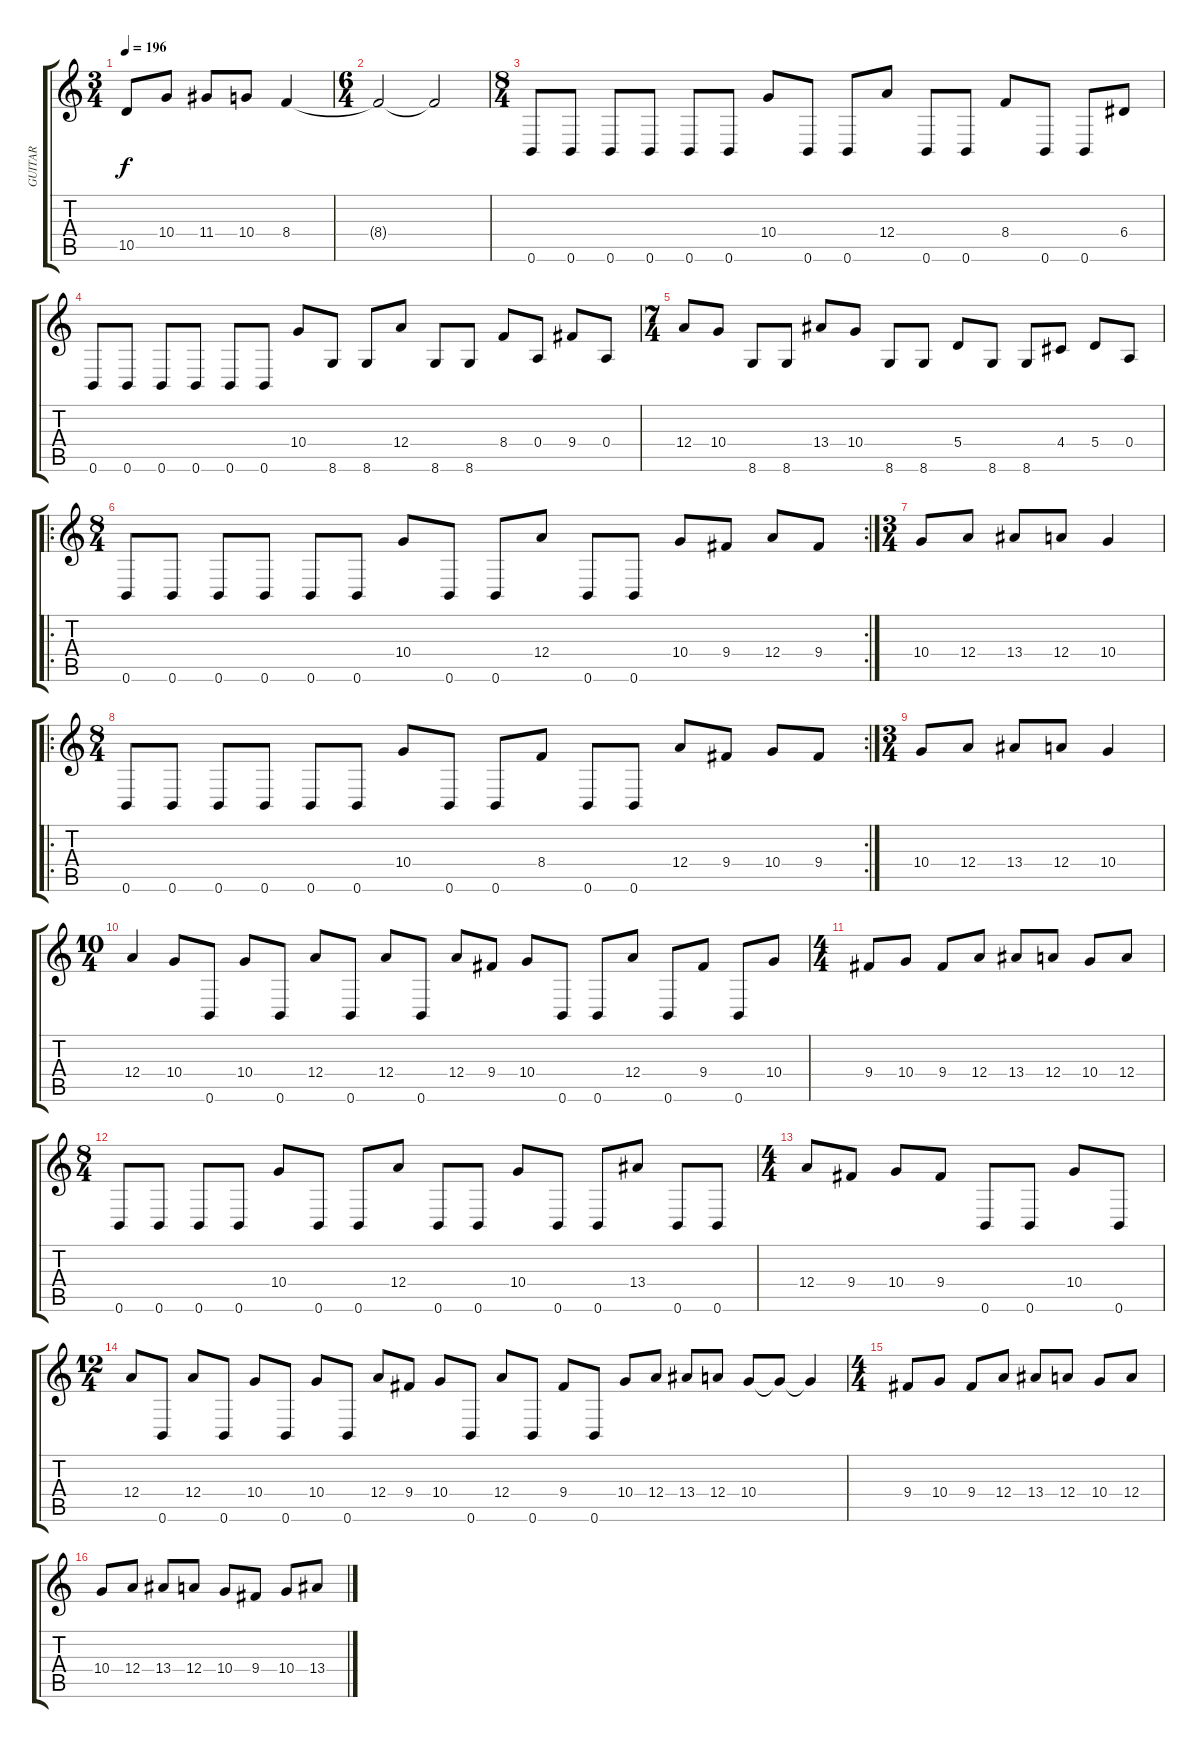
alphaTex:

\track ("GUITAR" "GUITAR") {instrument distortionguitar}
\staff {score tabs}
\tuning (B3 Gb3 D3 A2 E2 B1) {hide}
\ts (3 4)
\tempo 196
\clef g2
\ks c
10.5.8{dy f} 10.4.8 11.4.8 10.4.8 8.4.4 |
\ts (6 4)
8.4{t}.2 8.4{t}.2 |
\ts (8 4)
0.6.8 0.6.8 0.6.8 0.6.8 0.6.8 0.6.8 10.4.8 0.6.8 0.6.8 12.4.8 0.6.8 0.6.8 8.4.8 0.6.8 0.6.8 6.4.8 |
0.6.8 0.6.8 0.6.8 0.6.8 0.6.8 0.6.8 10.4.8 8.6.8 8.6.8 12.4.8 8.6.8 8.6.8 8.4.8 0.4.8 9.4.8 0.4.8 |
\ts (7 4)
12.4.8 10.4.8 8.6.8 8.6.8 13.4.8 10.4.8 8.6.8 8.6.8 5.4.8 8.6.8 8.6.8 4.4.8 5.4.8 0.4.8 |
\ro
\rc 2
\ts (8 4)
0.6.8 0.6.8 0.6.8 0.6.8 0.6.8 0.6.8 10.4.8 0.6.8 0.6.8 12.4.8 0.6.8 0.6.8 10.4.8 9.4.8 12.4.8 9.4.8 |
\ts (3 4)
10.4.8 12.4.8 13.4.8 12.4.8 10.4.4 |
\ro
\rc 2
\ts (8 4)
0.6.8 0.6.8 0.6.8 0.6.8 0.6.8 0.6.8 10.4.8 0.6.8 0.6.8 8.4.8 0.6.8 0.6.8 12.4.8 9.4.8 10.4.8 9.4.8 |
\ts (3 4)
10.4.8 12.4.8 13.4.8 12.4.8 10.4.4 |
\ts (10 4)
12.4.4 10.4.8 0.6.8 10.4.8 0.6.8 12.4.8 0.6.8 12.4.8 0.6.8 12.4.8 9.4.8 10.4.8 0.6.8 0.6.8 12.4.8 0.6.8 9.4.8 0.6.8 10.4.8 |
\ts (4 4)
9.4.8 10.4.8 9.4.8 12.4.8 13.4.8 12.4.8 10.4.8 12.4.8 |
\ts (8 4)
0.6.8 0.6.8 0.6.8 0.6.8 10.4.8 0.6.8 0.6.8 12.4.8 0.6.8 0.6.8 10.4.8 0.6.8 0.6.8 13.4.8 0.6.8 0.6.8 |
\ts (4 4)
12.4.8 9.4.8 10.4.8 9.4.8 0.6.8 0.6.8 10.4.8 0.6.8 |
\ts (12 4)
12.4.8 0.6.8 12.4.8 0.6.8 10.4.8 0.6.8 10.4.8 0.6.8 12.4.8 9.4.8 10.4.8 0.6.8 12.4.8 0.6.8 9.4.8 0.6.8 10.4.8 12.4.8 13.4.8 12.4.8 10.4.8 10.4{t}.8 10.4{t}.4 |
\ts (4 4)
9.4.8 10.4.8 9.4.8 12.4.8 13.4.8 12.4.8 10.4.8 12.4.8 |
10.4.8 12.4.8 13.4.8 12.4.8 10.4.8 9.4.8 10.4.8 13.4.8
